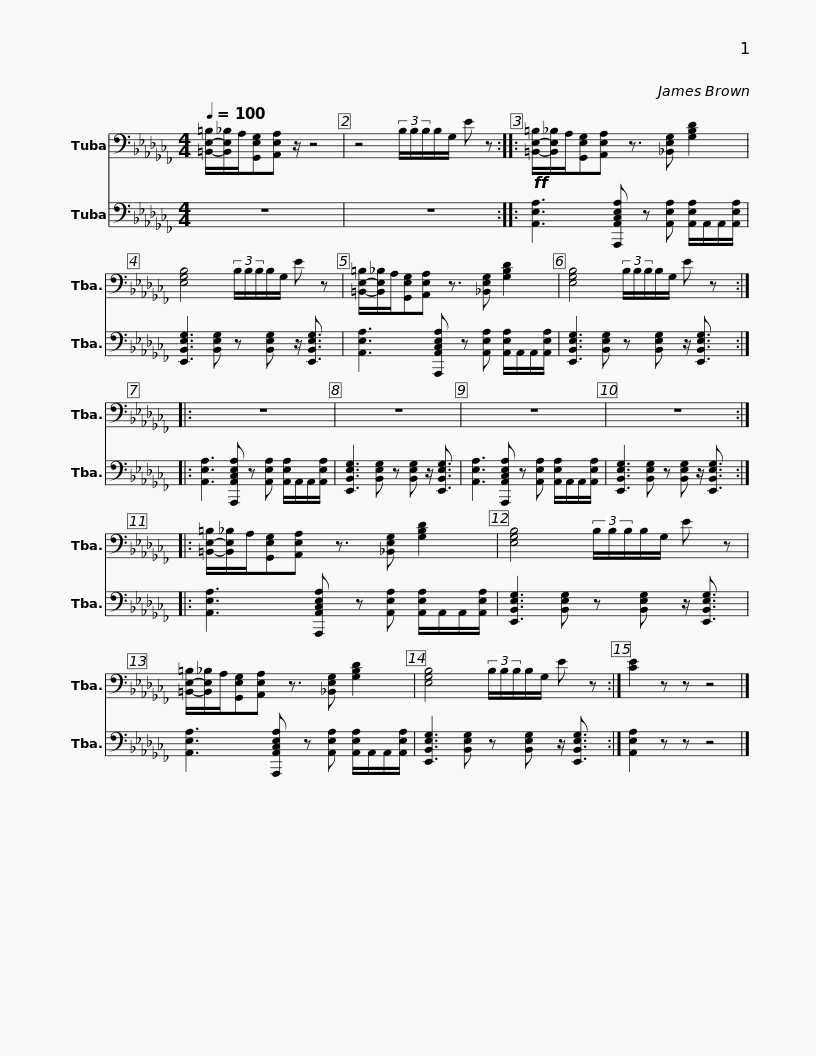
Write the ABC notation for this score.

X:1
%%score 1 2
L:1/8
Q:1/4=100
M:4/4
I:linebreak $
K:Cb
V:1 bass
V:2 bass
V:1
 [=B,,-E,-=B,]/[B,,E,_B,]/A,/[G,,E,G,][A,,E,A,] z/ z4 | z4 (3B,/B,/B,/B,/G,/ E z ::!ff! [=B,,-E,-=B,]/[B,,E,_B,]/A,/[G,,E,G,][A,,E,A,] z3/2 [_B,,E,G,] [G,B,D]2 | [E,G,B,]4 (3B,/B,/B,/B,/G,/ E z |$ [=B,,-E,-=B,]/[B,,E,_B,]/A,/[G,,E,G,][A,,E,A,] z3/2 [_B,,E,G,] [G,B,D]2 | %5
 [E,G,B,]4 (3B,/B,/B,/B,/G,/ E z :: z8 | z8 |$ z8 | z8 :: %10
 [=B,,-E,-=B,]/[B,,E,_B,]/A,/[G,,E,G,][A,,E,A,] z3/2 [_B,,E,G,] [G,B,D]2 | [E,G,B,]4 (3B,/B,/B,/B,/G,/ E z |$ [=B,,-E,-=B,]/[B,,E,_B,]/A,/[G,,E,G,][A,,E,A,] z3/2 [_B,,E,G,] [G,B,D]2 | [E,G,B,]4 (3B,/B,/B,/B,/G,/ E z :| [CE]2 z z z4 |] %15
V:2
 z8 | z8 :: [A,,E,A,]3 [A,,,A,,C,E,A,] z [A,,E,A,] [A,,E,A,]/A,,/A,,/[A,,E,A,]/ | [E,,B,,E,G,]3 [B,,E,G,] z [B,,E,G,] z/ [E,,B,,E,G,]3/2 |$ [A,,E,A,]3 [A,,,A,,C,E,A,] z [A,,E,A,] [A,,E,A,]/A,,/A,,/[A,,E,A,]/ | %5
 [E,,B,,E,G,]3 [B,,E,G,] z [B,,E,G,] z/ [E,,B,,E,G,]3/2 :: [A,,E,A,]3 [A,,,A,,C,E,A,] z [A,,E,A,] [A,,E,A,]/A,,/A,,/[A,,E,A,]/ | [E,,B,,E,G,]3 [B,,E,G,] z [B,,E,G,] z/ [E,,B,,E,G,]3/2 |$ [A,,E,A,]3 [A,,,A,,C,E,A,] z [A,,E,A,] [A,,E,A,]/A,,/A,,/[A,,E,A,]/ | [E,,B,,E,G,]3 [B,,E,G,] z [B,,E,G,] z/ [E,,B,,E,G,]3/2 :: %10
 [A,,E,A,]3 [A,,,A,,C,E,A,] z [A,,E,A,] [A,,E,A,]/A,,/A,,/[A,,E,A,]/ | [E,,B,,E,G,]3 [B,,E,G,] z [B,,E,G,] z/ [E,,B,,E,G,]3/2 |$ [A,,E,A,]3 [A,,,A,,C,E,A,] z [A,,E,A,] [A,,E,A,]/A,,/A,,/[A,,E,A,]/ | [E,,B,,E,G,]3 [B,,E,G,] z [B,,E,G,] z/ [E,,B,,E,G,]3/2 :| [A,,E,A,]2 z z z4 |] %15
